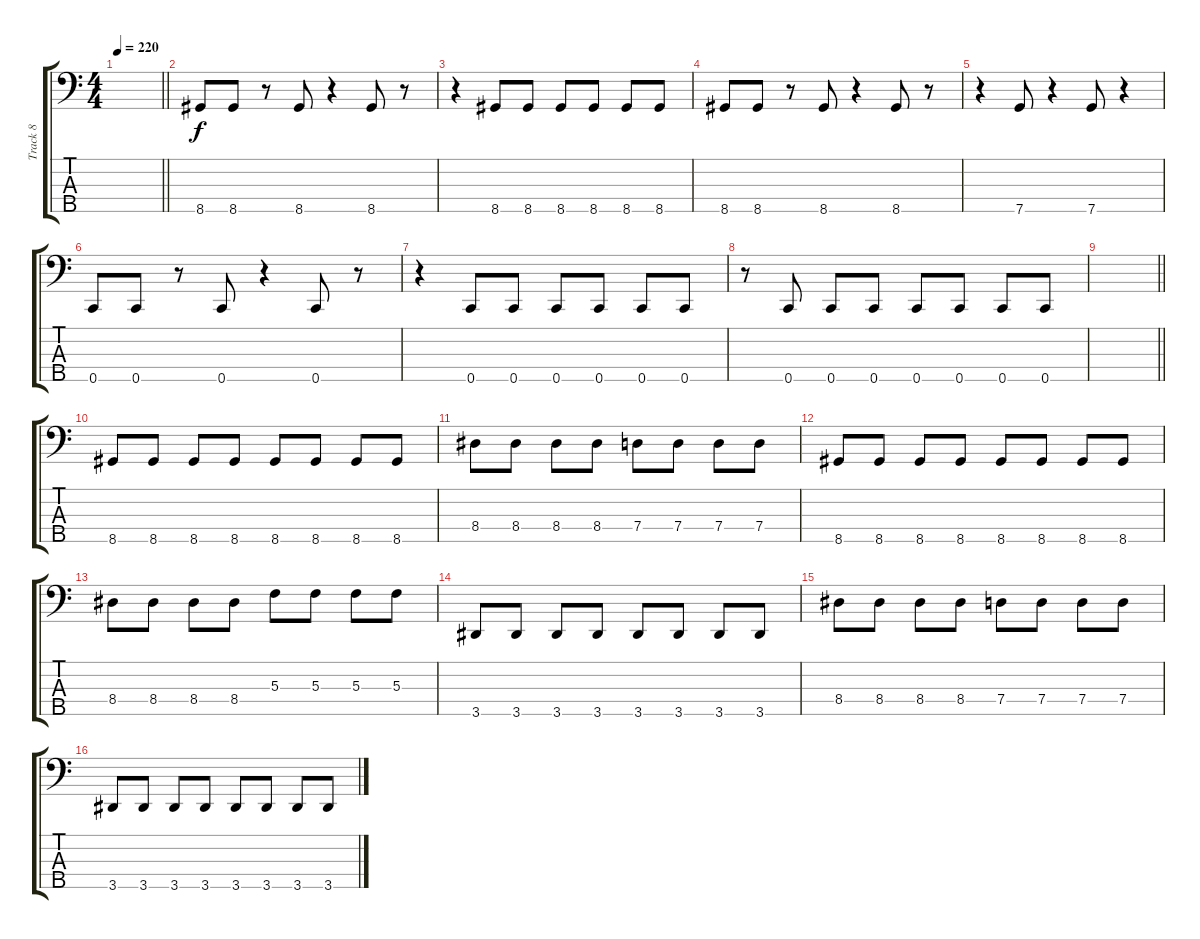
\track ("Track 8" "Track 8") {instrument slapbass1}
\staff {score tabs}
\tuning (Bb2 F2 C2 G1 C1) {hide}
\ts (4 4)
\tempo 220
\clef f4
\barLineRight lightlight
\ks c
|
\section ("" "")
8.5.8 8.5.8 r.8 8.5.8 r.4 8.5.8 r.8 |
r.4 8.5.8 8.5.8 8.5.8 8.5.8 8.5.8 8.5.8 |
8.5.8 8.5.8 r.8 8.5.8 r.4 8.5.8 r.8 |
r.4 7.5.8 r.4 7.5.8 r.4 |
0.5.8 0.5.8 r.8 0.5.8 r.4 0.5.8 r.8 |
r.4 0.5.8 0.5.8 0.5.8 0.5.8 0.5.8 0.5.8 |
r.8 0.5.8 0.5.8 0.5.8 0.5.8 0.5.8 0.5.8 0.5.8 |
\barLineRight lightlight
|
\section ("" "")
8.5.8 8.5.8 8.5.8 8.5.8 8.5.8 8.5.8 8.5.8 8.5.8 |
8.4.8 8.4.8 8.4.8 8.4.8 7.4.8 7.4.8 7.4.8 7.4.8 |
8.5.8 8.5.8 8.5.8 8.5.8 8.5.8 8.5.8 8.5.8 8.5.8 |
8.4.8 8.4.8 8.4.8 8.4.8 5.3.8 5.3.8 5.3.8 5.3.8 |
3.5.8 3.5.8 3.5.8 3.5.8 3.5.8 3.5.8 3.5.8 3.5.8 |
8.4.8 8.4.8 8.4.8 8.4.8 7.4.8 7.4.8 7.4.8 7.4.8 |
3.5.8 3.5.8 3.5.8 3.5.8 3.5.8 3.5.8 3.5.8 3.5.8
